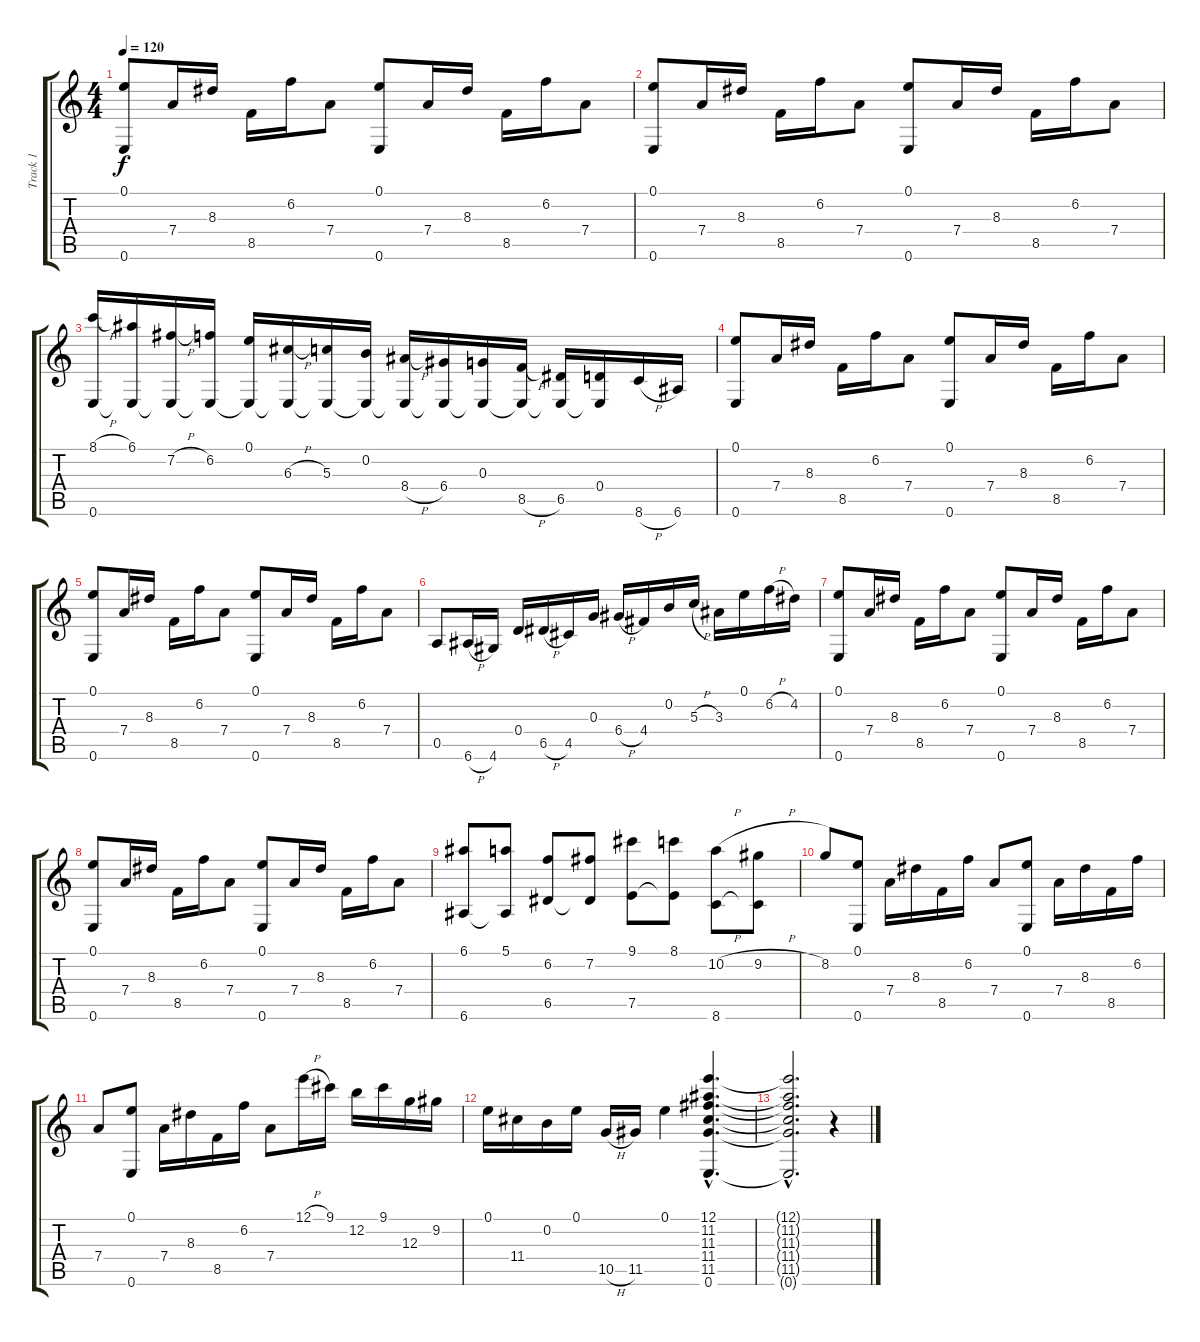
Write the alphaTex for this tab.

\track ("Track 1" "Track 1") {instrument distortionguitar}
\staff {score tabs}
\tuning (E4 B3 G3 D3 A2 E2) {hide}
\ts (4 4)
\tempo 120
\clef g2
\ks c
(0.1 0.6).8{dy f instrument distortionguitar} 7.4.16 8.3.16 8.5.16 6.2.16 7.4.8 (0.1 0.6).8 7.4.16 8.3.16 8.5.16 6.2.16 7.4.8 |
(0.1 0.6).8 7.4.16 8.3.16 8.5.16 6.2.16 7.4.8 (0.1 0.6).8 7.4.16 8.3.16 8.5.16 6.2.16 7.4.8 |
(8.1{h} 0.6).16 (6.1 0.6{t}).16 (7.2{h} 0.6{t}).16 (6.2 0.6{t}).16 (0.1 0.6{t}).16 (6.3{h} 0.6{t}).16 (5.3 0.6{t}).16 (0.2 0.6{t}).16 (8.4{h} 0.6{t}).16 (6.4 0.6{t}).16 (0.3 0.6{t}).16 (8.5{h} 0.6{t}).16 (6.5 0.6{t}).16 (0.4 0.6{t}).16 8.6{h}.16 6.6.16 |
(0.1 0.6).8 7.4.16 8.3.16 8.5.16 6.2.16 7.4.8 (0.1 0.6).8 7.4.16 8.3.16 8.5.16 6.2.16 7.4.8 |
(0.1 0.6).8 7.4.16 8.3.16 8.5.16 6.2.16 7.4.8 (0.1 0.6).8 7.4.16 8.3.16 8.5.16 6.2.16 7.4.8 |
0.5.8 6.6{h}.16 4.6.16 0.4.16 6.5{h}.16 4.5.16 0.3.16 6.4{h}.16 4.4.16 0.2.16 5.3{h}.16 3.3.16 0.1.16 6.2{h}.16 4.2.16 |
(0.1 0.6).8 7.4.16 8.3.16 8.5.16 6.2.16 7.4.8 (0.1 0.6).8 7.4.16 8.3.16 8.5.16 6.2.16 7.4.8 |
(0.1 0.6).8 7.4.16 8.3.16 8.5.16 6.2.16 7.4.8 (0.1 0.6).8 7.4.16 8.3.16 8.5.16 6.2.16 7.4.8 |
(6.1 6.6).8 (5.1 6.6{t}).8 (6.2 6.5).8 (7.2 6.5{t}).8 (9.1 7.5).8 (8.1 7.5{t}).8 (10.2{h} 8.6).8 (9.2{h} 8.6{t}).8 |
8.2.8 (0.1 0.6).8 7.4.16 8.3.16 8.5.16 6.2.16 7.4.8 (0.1 0.6).8 7.4.16 8.3.16 8.5.16 6.2.16 |
7.4.8 (0.1 0.6).8 7.4.16 8.3.16 8.5.16 6.2.16 7.4.8 12.1{h}.16 9.1.16 12.2.16 9.1.16 12.3.16 9.2.16 |
0.1.16 11.4.16 0.2.16 0.1.16 10.5{h}.16 11.5.16 0.1.4 (12.1{hac} 11.2{hac} 11.3{hac} 11.4{hac} 11.5{hac} 0.6{hac}).4{d} |
(12.1{hac t} 11.2{hac t} 11.3{hac t} 11.4{hac t} 11.5{hac t} 0.6{hac t}).2{d} r.4
